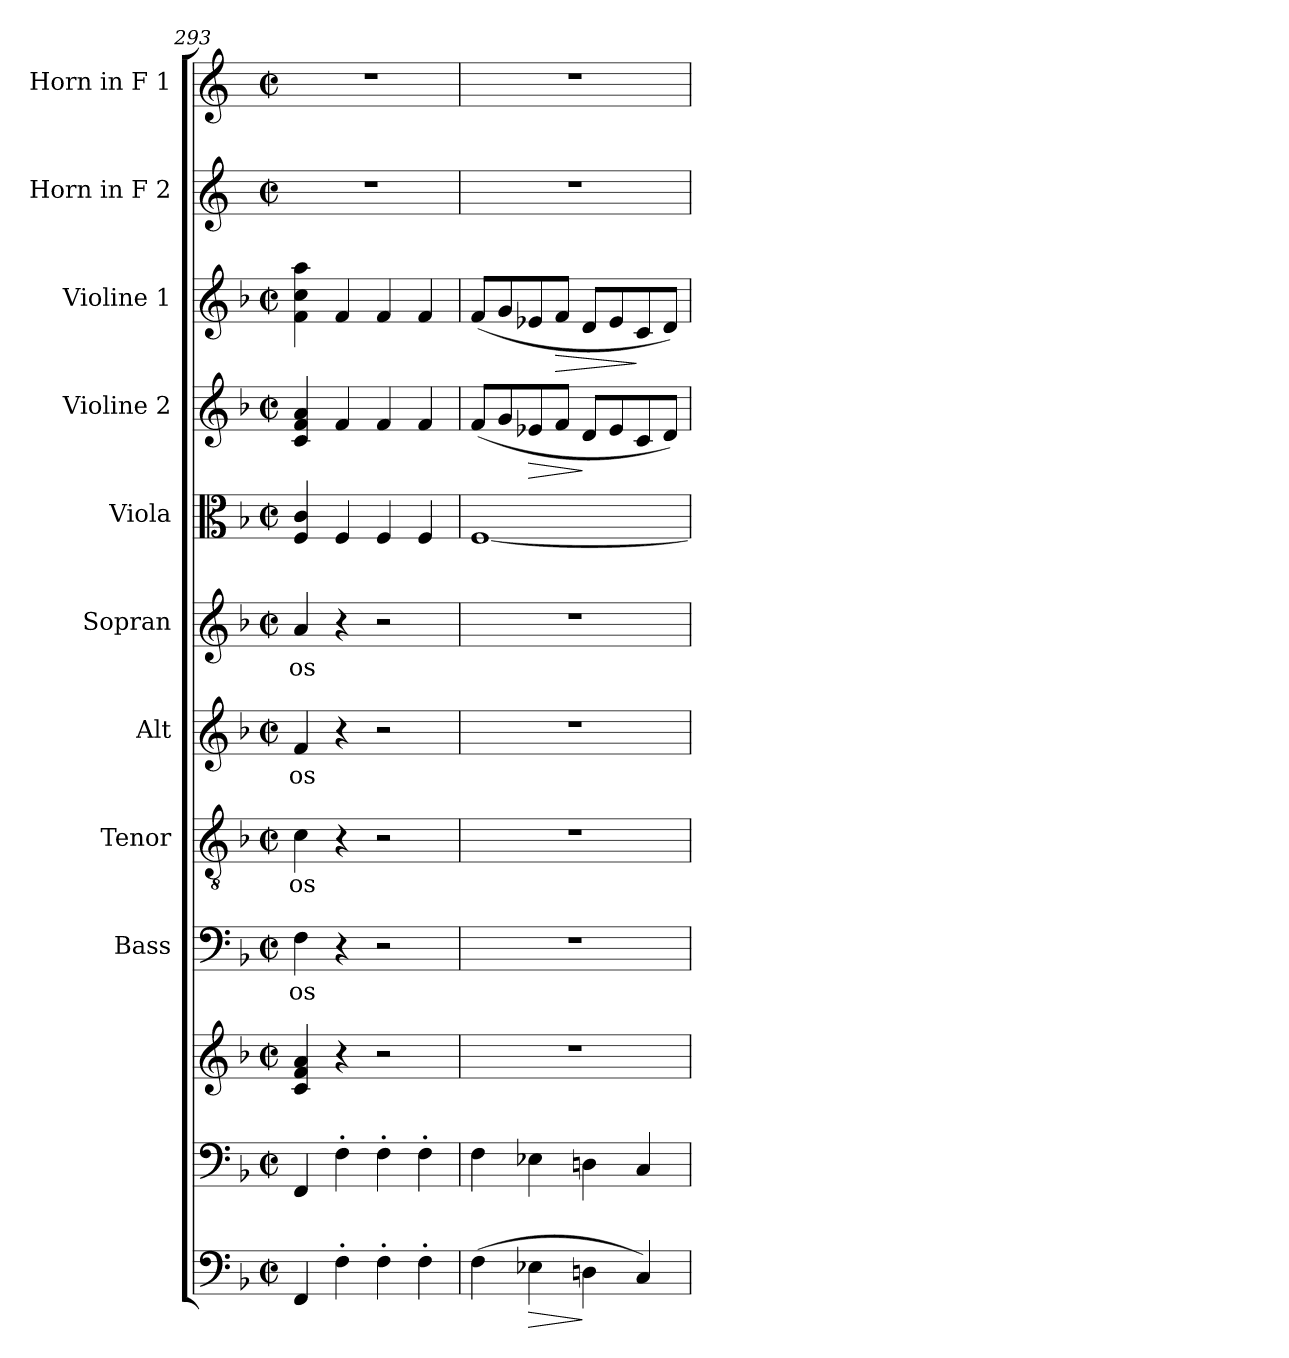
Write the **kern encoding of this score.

**kern	**dynam	**kern	**kern	**kern	**text	**kern	**text	**kern	**text	**kern	**text	**kern	**kern	**dynam	**kern	**dynam	**kern	**kern
*part11	*part11	*part10	*part10	*part9	*part9	*part8	*part8	*part7	*part7	*part6	*part6	*part5	*part4	*part4	*part3	*part3	*part2	*part1
*staff12	*staff12	*staff11	*staff10	*staff9	*staff9	*staff8	*staff8	*staff7	*staff7	*staff6	*staff6	*staff5	*staff4	*staff4	*staff3	*staff3	*staff2	*staff1
*	*	*	*	*I"Bass	*	*I"Tenor	*	*I"Alt	*	*I"Sopran	*	*I"Viola	*I"Violine 2	*	*I"Violine 1	*	*I"Horn in F 2	*I"Horn in F 1
*	*	*	*	*I'B.	*	*I'T.	*	*I'A.	*	*I'S.	*	*I'Vla.	*I'Vl. 2	*	*I'Vl. 1	*	*	*
!!LO:PB:g=z
*clefF4	*	*clefF4	*clefG2	*clefF4	*	*clefGv2	*	*clefG2	*	*clefG2	*	*clefC3	*clefG2	*	*clefG2	*	*clefG2	*clefG2
*ITrd7c12	*	*	*	*	*	*	*	*	*	*	*	*	*	*	*	*	*ITrd4c7	*ITrd4c7
*k[b-]	*	*k[b-]	*k[b-]	*k[b-]	*	*k[b-]	*	*k[b-]	*	*k[b-]	*	*k[b-]	*k[b-]	*	*k[b-]	*	*k[b-]	*k[b-]
*F:	*	*F:	*F:	*F:	*	*F:	*	*F:	*	*F:	*	*F:	*F:	*	*F:	*	*F:	*F:
*M2/2	*	*M2/2	*M2/2	*M2/2	*	*M2/2	*	*M2/2	*	*M2/2	*	*M2/2	*M2/2	*	*M2/2	*	*M2/2	*M2/2
*met(c|)	*	*met(c|)	*met(c|)	*met(c|)	*	*met(c|)	*	*met(c|)	*	*met(c|)	*	*met(c|)	*met(c|)	*	*met(c|)	*	*met(c|)	*met(c|)
=293	=293	=293	=293	=293	=293	=293	=293	=293	=293	=293	=293	=293	=293	=293	=293	=293	=293	=293
!	!	!	!	!	!LO:LY:b	!	!LO:LY:b	!	!LO:LY:b	!	!LO:LY:b	!	!	!	!	!	!	!
4FFF/	.	4FF/	4c/ 4f/ 4a/	4F\	-os	4c\	-os	4f/	-os	4a/	-os	4F/ 4c/	4c/ 4f/ 4a/	.	4f\ 4cc\ 4aa\	.	1r	1r
4FF'>\	.	4F'>\	4r	4r	.	4r	.	4r	.	4r	.	4F/	4f/	.	4f/	.	.	.
4FF'>\	.	4F'>\	2r	2r	.	2r	.	2r	.	2r	.	4F/	4f/	.	4f/	.	.	.
4FF'>\	.	4F'>\	.	.	.	.	.	.	.	.	.	4F/	4f/	.	4f/	.	.	.
=294	=294	=294	=294	=294	=294	=294	=294	=294	=294	=294	=294	=294	=294	=294	=294	=294	=294	=294
(>4FF\	.	4F\	1r	1r	.	1r	.	1r	.	1r	.	[1F	(<8f/L	.	(<8f/L	.	1r	1r
.	.	.	.	.	.	.	.	.	.	.	.	.	8g/	.	8g/	.	.	.
!	!LO:HP:b	!	!	!	!	!	!	!	!	!	!	!	!	!LO:HP:b	!	!	!	!
4EE-X\	>	4E-X\	.	.	.	.	.	.	.	.	.	.	8e-X/	>	8e-X/	.	.	.
!	!	!	!	!	!	!	!	!	!	!	!	!	!	!	!	!LO:HP:b	!	!
.	.	.	.	.	.	.	.	.	.	.	.	.	8f/J	.	8f/J	>	.	.
4DDn\	]	4Dn\	.	.	.	.	.	.	.	.	.	.	8d/L	]	8d/L	.	.	.
.	.	.	.	.	.	.	.	.	.	.	.	.	8e-/	.	8e-/	.	.	.
4CC/)	.	4C/	.	.	.	.	.	.	.	.	.	.	8c/	.	8c/	]	.	.
.	.	.	.	.	.	.	.	.	.	.	.	.	8d/J)	.	8d/J)	.	.	.
=	=	=	=	=	=	=	=	=	=	=	=	=	=	=	=	=	=	=
*-	*-	*-	*-	*-	*-	*-	*-	*-	*-	*-	*-	*-	*-	*-	*-	*-	*-	*-
